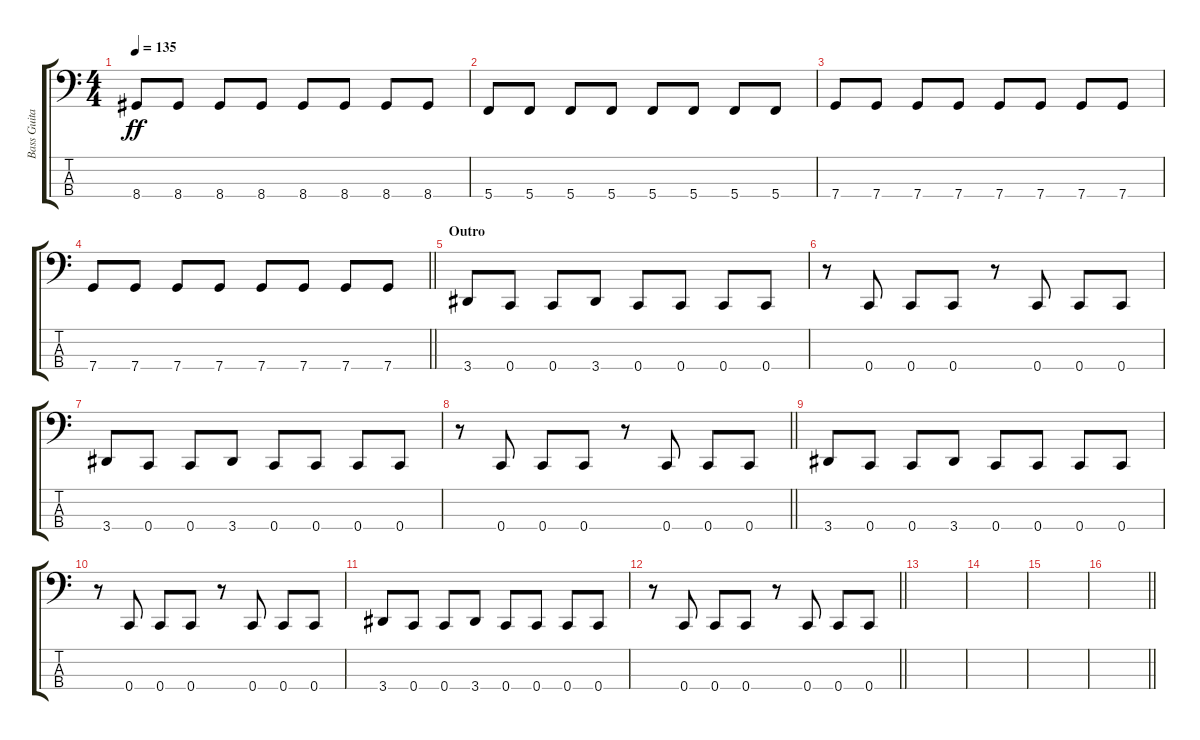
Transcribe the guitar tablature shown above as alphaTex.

\track ("Bass Guitar" "Bass Guita") {instrument electricbassfinger}
\staff {score tabs}
\tuning (F2 C2 G1 C1) {hide}
\ts (4 4)
\tempo 135
\clef f4
\ks c
8.4.8{dy ff} 8.4.8 8.4.8 8.4.8 8.4.8 8.4.8 8.4.8 8.4.8 |
5.4.8 5.4.8 5.4.8 5.4.8 5.4.8 5.4.8 5.4.8 5.4.8 |
7.4.8 7.4.8 7.4.8 7.4.8 7.4.8 7.4.8 7.4.8 7.4.8 |
\barLineRight lightlight
7.4.8 7.4.8 7.4.8 7.4.8 7.4.8 7.4.8 7.4.8 7.4.8 |
\section ("" "Outro")
3.4.8 0.4.8 0.4.8 3.4.8 0.4.8 0.4.8 0.4.8 0.4.8 |
r.8 0.4.8 0.4.8 0.4.8 r.8 0.4.8 0.4.8 0.4.8 |
3.4.8 0.4.8 0.4.8 3.4.8 0.4.8 0.4.8 0.4.8 0.4.8 |
\barLineRight lightlight
r.8 0.4.8 0.4.8 0.4.8 r.8 0.4.8 0.4.8 0.4.8 |
3.4.8 0.4.8 0.4.8 3.4.8 0.4.8 0.4.8 0.4.8 0.4.8 |
r.8 0.4.8 0.4.8 0.4.8 r.8 0.4.8 0.4.8 0.4.8 |
3.4.8 0.4.8 0.4.8 3.4.8 0.4.8 0.4.8 0.4.8 0.4.8 |
\barLineRight lightlight
r.8 0.4.8 0.4.8 0.4.8 r.8 0.4.8 0.4.8 0.4.8 |
|
|
|
\barLineRight lightlight
